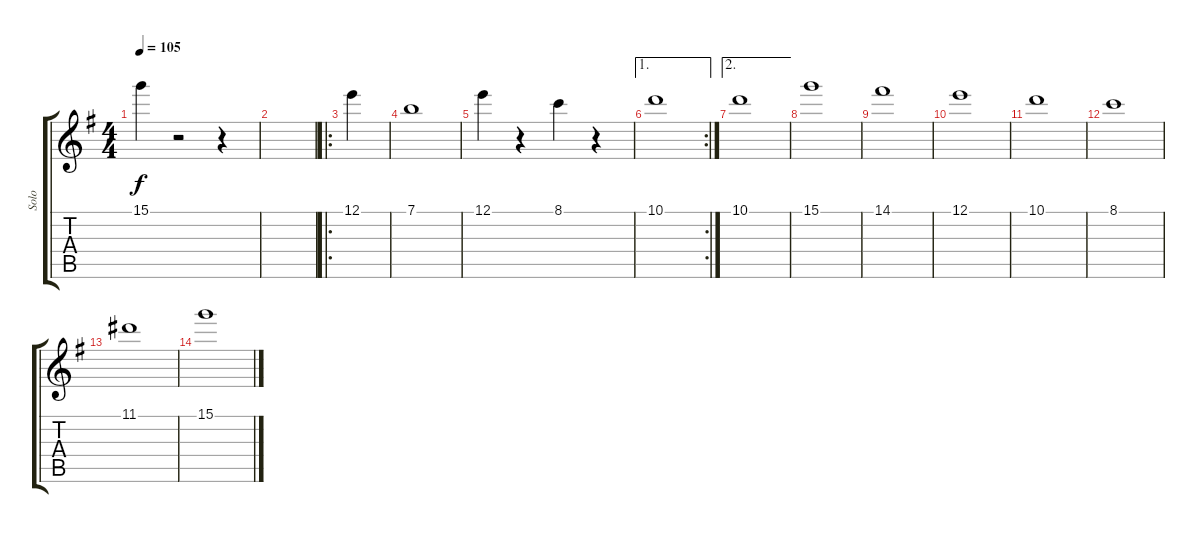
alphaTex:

\track ("Solo" "Solo") {instrument overdrivenguitar}
\staff {score tabs}
\tuning (E4 B3 G3 D3 A2 E2) {hide}
\ts (4 4)
\tempo 105
\clef g2
\ks g
15.1.4{dy f} r.2 r.4 |
|
\ro
12.1.4 |
7.1.1 |
12.1.4 r.4 8.1.4 r.4 |
\ae 1
\rc 2
10.1.1 |
\ae 2
10.1.1 |
15.1.1 |
14.1.1 |
12.1.1 |
10.1.1 |
8.1.1 |
11.1.1 |
15.1.1
